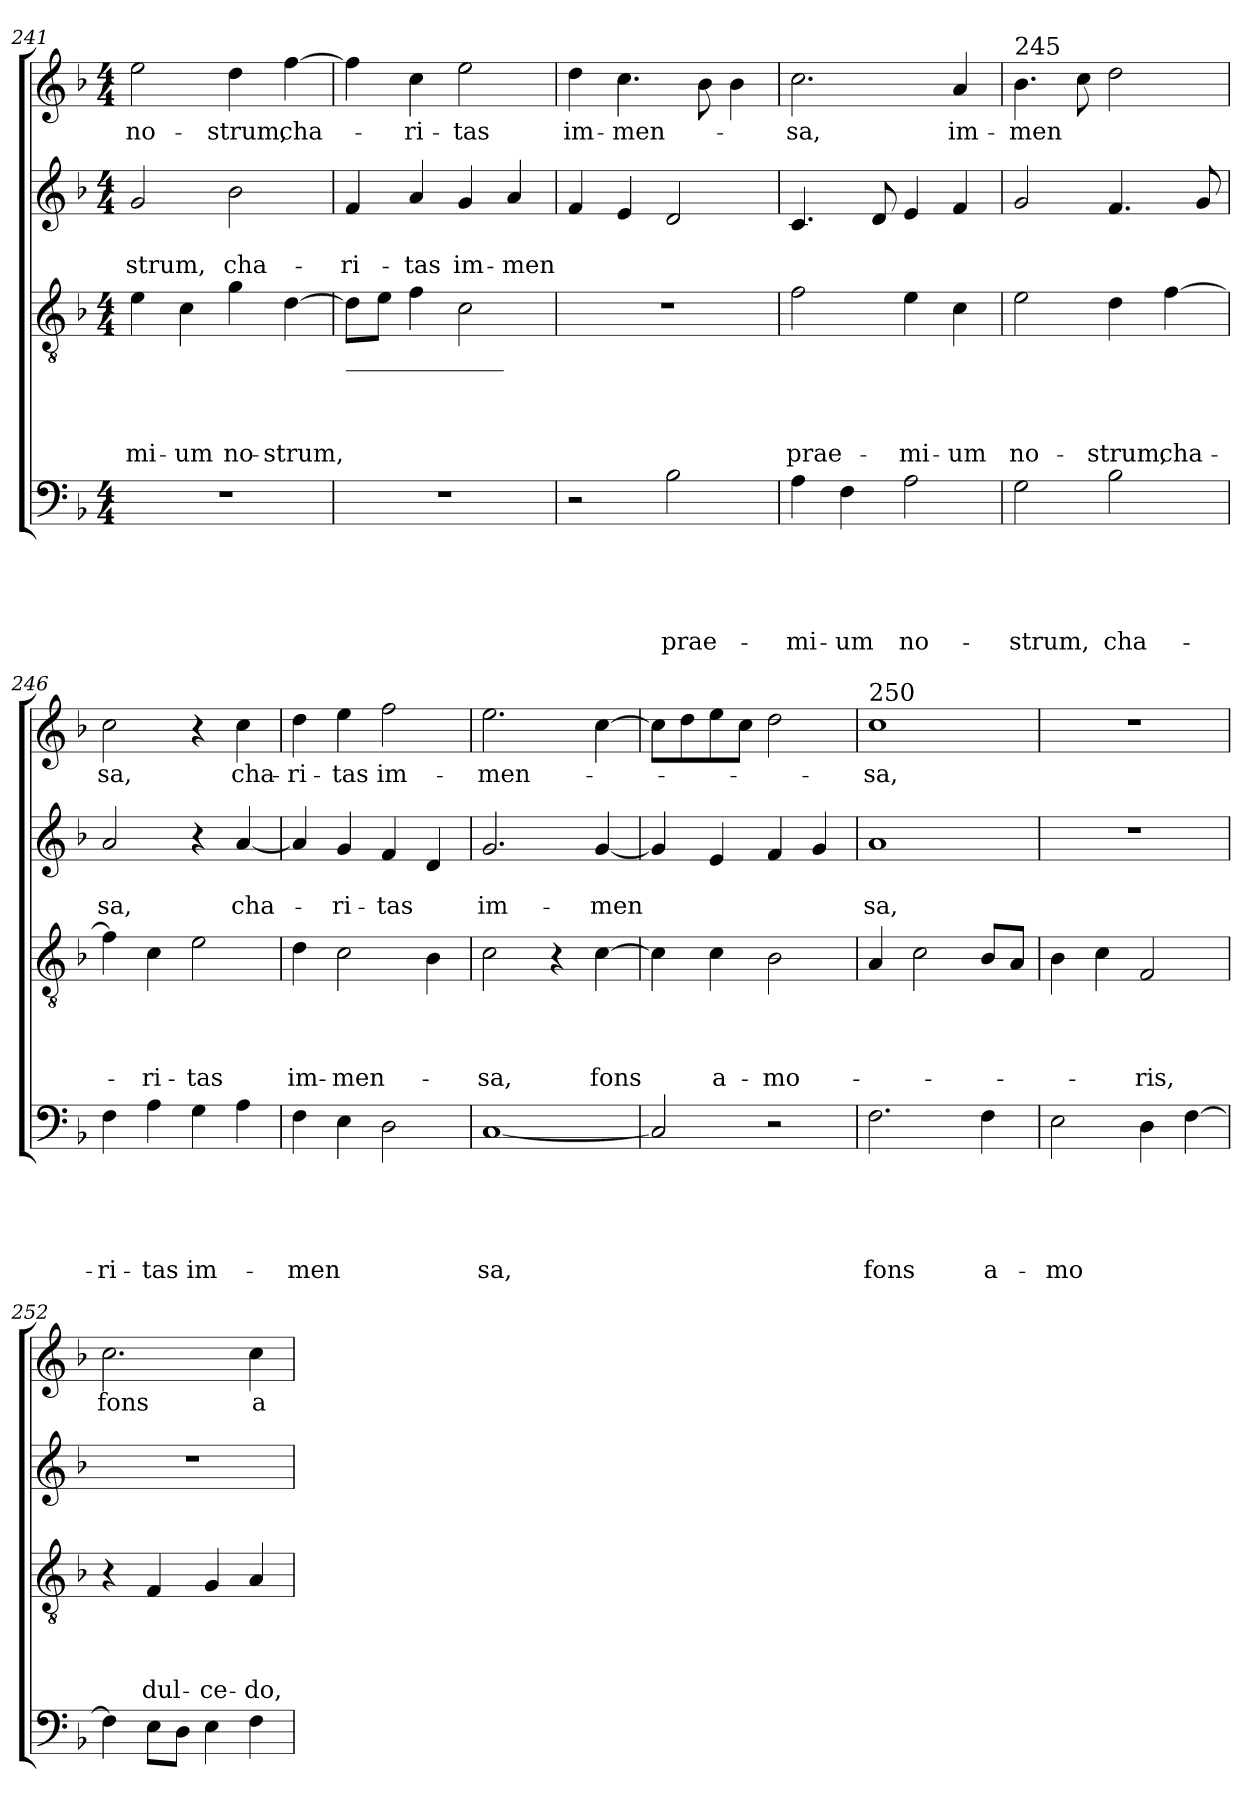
**kern	**text	**text	**text	**text	**text	**kern	**text	**text	**text	**text	**kern	**text	**text	**kern	**text
*part4	*part4	*part4	*part4	*part4	*part4	*part3	*part3	*part3	*part3	*part3	*part2	*part2	*part2	*part1	*part1
*staff4	*staff4	*staff4	*staff4	*staff4	*staff4	*staff3	*staff3	*staff3	*staff3	*staff3	*staff2	*staff2	*staff2	*staff1	*staff1
*clefF4	*	*	*	*	*	*clefGv2	*	*	*	*	*clefG2	*	*	*clefG2	*
*k[b-]	*	*	*	*	*	*k[b-]	*	*	*	*	*k[b-]	*	*	*k[b-]	*
*F:	*	*	*	*	*	*F:	*	*	*	*	*F:	*	*	*F:	*
*M4/4	*	*	*	*	*	*M4/4	*	*	*	*	*M4/4	*	*	*M4/4	*
=241	=241	=241	=241	=241	=241	=241	=241	=241	=241	=241	=241	=241	=241	=241	=241
!	!	!	!	!	!	!	!	!	!	!LO:LY:b	!	!	!LO:LY:b	!	!LO:LY:b
1r	.	.	.	.	.	4e\	.	.	.	-mi-	2g/	.	-strum,	2ee\	no-
!	!	!	!	!	!	!	!	!	!	!LO:LY:b	!	!	!	!	!
.	.	.	.	.	.	4c\	.	.	.	-um	.	.	.	.	.
!	!	!	!	!	!	!	!	!	!	!LO:LY:b	!	!	!LO:LY:b	!	!LO:LY:b
.	.	.	.	.	.	4g\	.	.	.	no-	2b-\	.	cha-	4dd\	-strum,
!	!	!	!	!	!	!	!	!	!	!LO:LY:b	!	!	!	!	!LO:LY:b
.	.	.	.	.	.	[4d\	.	.	.	-strum,	.	.	.	[4ff\	cha-
!!LO:PB:g=z
=242	=242	=242	=242	=242	=242	=242	=242	=242	=242	=242	=242	=242	=242	=242	=242
!	!	!	!	!	!	!LO:TX:b:t=_____________	!	!	!	!	!	!	!	!	!
!	!	!	!	!	!	!	!	!	!	!	!	!	!LO:LY:b	!	!
1r	.	.	.	.	.	8d\L]	.	.	.	.	4f/	.	-­ri-	4ff\]	.
.	.	.	.	.	.	8e\J	.	.	.	.	.	.	.	.	.
!	!	!	!	!	!	!	!	!	!	!	!	!	!LO:LY:b	!	!LO:LY:b
.	.	.	.	.	.	4f\	.	.	.	.	4a/	.	-tas	4cc\	-ri-
!	!	!	!	!	!	!	!	!	!	!	!	!	!LO:LY:b	!	!LO:LY:b
.	.	.	.	.	.	2c\	.	.	.	.	4g/	.	im-	2ee\	-tas
!	!	!	!	!	!	!	!	!	!	!	!	!	!LO:LY:b	!	!
.	.	.	.	.	.	.	.	.	.	.	4a/	.	-men	.	.
=243	=243	=243	=243	=243	=243	=243	=243	=243	=243	=243	=243	=243	=243	=243	=243
!	!	!	!	!	!	!	!	!	!	!	!	!	!	!	!LO:LY:b
2r	.	.	.	.	.	1r	.	.	.	.	4f/	.	.	4dd\	im-
!	!	!	!	!	!	!	!	!	!	!	!	!	!	!	!LO:LY:b
.	.	.	.	.	.	.	.	.	.	.	4e/	.	.	4.cc\	-men-
!	!	!	!	!	!LO:LY:b	!	!	!	!	!	!	!	!	!	!
2B-\	.	.	.	.	prae-	.	.	.	.	.	2d/	.	.	.	.
.	.	.	.	.	.	.	.	.	.	.	.	.	.	8b-\	.
.	.	.	.	.	.	.	.	.	.	.	.	.	.	4b-\	.
=244	=244	=244	=244	=244	=244	=244	=244	=244	=244	=244	=244	=244	=244	=244	=244
!	!	!	!	!	!LO:LY:b	!	!	!	!	!LO:LY:b	!	!	!	!	!LO:LY:b
4A\	.	.	.	.	-mi-	2f\	.	.	.	prae-	4.c/	.	.	2.cc\	-sa,
!	!	!	!	!	!LO:LY:b	!	!	!	!	!	!	!	!	!	!
4F\	.	.	.	.	-um	.	.	.	.	.	.	.	.	.	.
.	.	.	.	.	.	.	.	.	.	.	8d/	.	.	.	.
!	!	!	!	!	!LO:LY:b	!	!	!	!	!LO:LY:b	!	!	!	!	!
2A\	.	.	.	.	no-	4e\	.	.	.	-mi-	4e/	.	.	.	.
!	!	!	!	!	!	!	!	!	!	!LO:LY:b	!	!	!	!	!LO:LY:b
.	.	.	.	.	.	4c\	.	.	.	-um	4f/	.	.	4a/	im-
=245	=245	=245	=245	=245	=245	=245	=245	=245	=245	=245	=245	=245	=245	=245	=245
!	!	!	!	!	!	!	!	!	!	!	!	!	!	!LO:TX:a:t=245	!
!	!	!	!	!	!LO:LY:b	!	!	!	!	!LO:LY:b	!	!	!	!	!LO:LY:b
2G\	.	.	.	.	-strum,	2e\	.	.	.	no-	2g/	.	.	4.b-\	-men
.	.	.	.	.	.	.	.	.	.	.	.	.	.	8cc\	.
!	!	!	!	!	!LO:LY:b	!	!	!	!	!LO:LY:b	!	!	!	!	!
2B-\	.	.	.	.	cha-	4d\	.	.	.	-strum,	4.f/	.	.	2dd\	.
!	!	!	!	!	!	!	!	!	!	!LO:LY:b	!	!	!	!	!
.	.	.	.	.	.	[4f\	.	.	.	cha-	.	.	.	.	.
.	.	.	.	.	.	.	.	.	.	.	8g/	.	.	.	.
=246	=246	=246	=246	=246	=246	=246	=246	=246	=246	=246	=246	=246	=246	=246	=246
!	!	!	!	!	!LO:LY:b	!	!	!	!	!	!	!	!LO:LY:b	!	!LO:LY:b
4F\	.	.	.	.	-ri-	4f\]	.	.	.	.	2a/	.	sa,	2cc\	sa,
!	!	!	!	!	!LO:LY:b	!	!	!	!	!LO:LY:b	!	!	!	!	!
4A\	.	.	.	.	-tas	4c\	.	.	.	-ri-	.	.	.	.	.
!	!	!	!	!	!LO:LY:b	!	!	!	!	!LO:LY:b	!	!	!	!	!
4G\	.	.	.	.	im-	2e\	.	.	.	-tas	4r	.	.	4r	.
!	!	!	!	!	!	!	!	!	!	!	!	!	!LO:LY:b	!	!LO:LY:b
4A\	.	.	.	.	.	.	.	.	.	.	[4a/	.	cha-	4cc\	cha-
=247	=247	=247	=247	=247	=247	=247	=247	=247	=247	=247	=247	=247	=247	=247	=247
!	!	!	!	!	!LO:LY:b	!	!	!	!	!LO:LY:b	!	!	!	!	!LO:LY:b
4F\	.	.	.	.	-men	4d\	.	.	.	im-	4a/]	.	.	4dd\	-ri-
!	!	!	!	!	!	!	!	!	!	!LO:LY:b	!	!	!LO:LY:b	!	!LO:LY:b
4E\	.	.	.	.	.	2c\	.	.	.	-men-	4g/	.	-ri-	4ee\	-tas
!	!	!	!	!	!	!	!	!	!	!	!	!	!LO:LY:b	!	!LO:LY:b
2D\	.	.	.	.	.	.	.	.	.	.	4f/	.	-tas	2ff\	im-
.	.	.	.	.	.	4B-\	.	.	.	.	4d/	.	.	.	.
!!LO:LB:g=z
=248	=248	=248	=248	=248	=248	=248	=248	=248	=248	=248	=248	=248	=248	=248	=248
!	!	!	!	!	!LO:LY:b	!	!	!	!	!LO:LY:b	!	!	!LO:LY:b	!	!LO:LY:b
[1C	.	.	.	.	­sa,	2c\	.	.	.	-­sa,	2.g/	.	im-	2.ee\	-­men-
.	.	.	.	.	.	4r	.	.	.	.	.	.	.	.	.
!	!	!	!	!	!	!	!	!	!	!LO:LY:b	!	!	!LO:LY:b	!	!
.	.	.	.	.	.	[4c\	.	.	.	fons	[4g/	.	-men	[4cc\	.
=249	=249	=249	=249	=249	=249	=249	=249	=249	=249	=249	=249	=249	=249	=249	=249
2C/]	.	.	.	.	.	4c\]	.	.	.	.	4g/]	.	.	8cc\L]	.
.	.	.	.	.	.	.	.	.	.	.	.	.	.	8dd\	.
!	!	!	!	!	!	!	!	!	!	!LO:LY:b	!	!	!	!	!
.	.	.	.	.	.	4c\	.	.	.	a-	4e/	.	.	8ee\	.
.	.	.	.	.	.	.	.	.	.	.	.	.	.	8cc\J	.
!	!	!	!	!	!	!	!	!	!	!LO:LY:b	!	!	!	!	!
2r	.	.	.	.	.	2B-\	.	.	.	-mo-	4f/	.	.	2dd\	.
.	.	.	.	.	.	.	.	.	.	.	4g/	.	.	.	.
=250	=250	=250	=250	=250	=250	=250	=250	=250	=250	=250	=250	=250	=250	=250	=250
!	!	!	!	!	!	!	!	!	!	!	!	!	!	!LO:TX:a:t=250	!
!	!	!	!	!	!LO:LY:b	!	!	!	!	!	!	!	!LO:LY:b	!	!LO:LY:b
2.F\	.	.	.	.	fons	4A/	.	.	.	.	1a	.	sa,	1cc	-sa,
.	.	.	.	.	.	2c\	.	.	.	.	.	.	.	.	.
!	!	!	!	!	!LO:LY:b	!	!	!	!	!	!	!	!	!	!
4F\	.	.	.	.	a-	8B-/L	.	.	.	.	.	.	.	.	.
.	.	.	.	.	.	8A/J	.	.	.	.	.	.	.	.	.
=251	=251	=251	=251	=251	=251	=251	=251	=251	=251	=251	=251	=251	=251	=251	=251
!	!	!	!	!	!LO:LY:b	!	!	!	!	!	!	!	!	!	!
2E\	.	.	.	.	-mo	4B-\	.	.	.	.	1r	.	.	1r	.
.	.	.	.	.	.	4c\	.	.	.	.	.	.	.	.	.
!	!	!	!	!	!	!	!	!	!	!LO:LY:b	!	!	!	!	!
4D\	.	.	.	.	.	2F/	.	.	.	-ris,	.	.	.	.	.
[4F\	.	.	.	.	.	.	.	.	.	.	.	.	.	.	.
=252	=252	=252	=252	=252	=252	=252	=252	=252	=252	=252	=252	=252	=252	=252	=252
!	!	!	!	!	!	!	!	!	!	!	!	!	!	!	!LO:LY:b
4F\]	.	.	.	.	.	4r	.	.	.	.	1r	.	.	2.cc\	fons
!	!	!	!	!	!	!	!	!	!	!LO:LY:b	!	!	!	!	!
8E\L	.	.	.	.	.	4F/	.	.	.	dul-	.	.	.	.	.
8D\J	.	.	.	.	.	.	.	.	.	.	.	.	.	.	.
!	!	!	!	!	!	!	!	!	!	!LO:LY:b	!	!	!	!	!
4E\	.	.	.	.	.	4G/	.	.	.	-ce-	.	.	.	.	.
!	!	!	!	!	!	!	!	!	!	!LO:LY:b	!	!	!	!	!LO:LY:b
4F\	.	.	.	.	.	4A/	.	.	.	-do,	.	.	.	4cc\	a-
=	=	=	=	=	=	=	=	=	=	=	=	=	=	=	=
*-	*-	*-	*-	*-	*-	*-	*-	*-	*-	*-	*-	*-	*-	*-	*-
